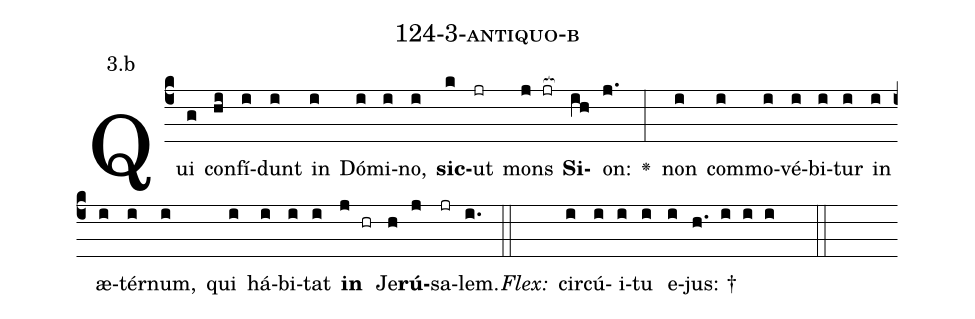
name: 124-3-antiquo-b;
annotation: 3.b;
%%
(c4)Qui(g) con(hi)fí(i)dunt(i) in(i) Dó(i)mi(i)no,(i) <b>sic</b>(k)ut(jr) mons(j jr[ocb:1{]) <b>Si</b>(ih[ocb:0}])on:(j.) <v>\greheightstar</v>(:) non(i) com(i)mo(i)vé(i)bi(i)tur(i) in(i) æ(i)tér(i)num,(i) qui(i) há(i)bi(i)tat(i) <b>in</b>(j hr) Je(h)<b>rú</b>(j)sa(jr)lem.(i.) (::)
<i>Flex:</i>()  cir(i)cú(i)i(i)tu(i) e(i)jus: †(h. i i i  ::)

%E(i) u(i) o(j) u(h) a(j) e.(i.) (::)
